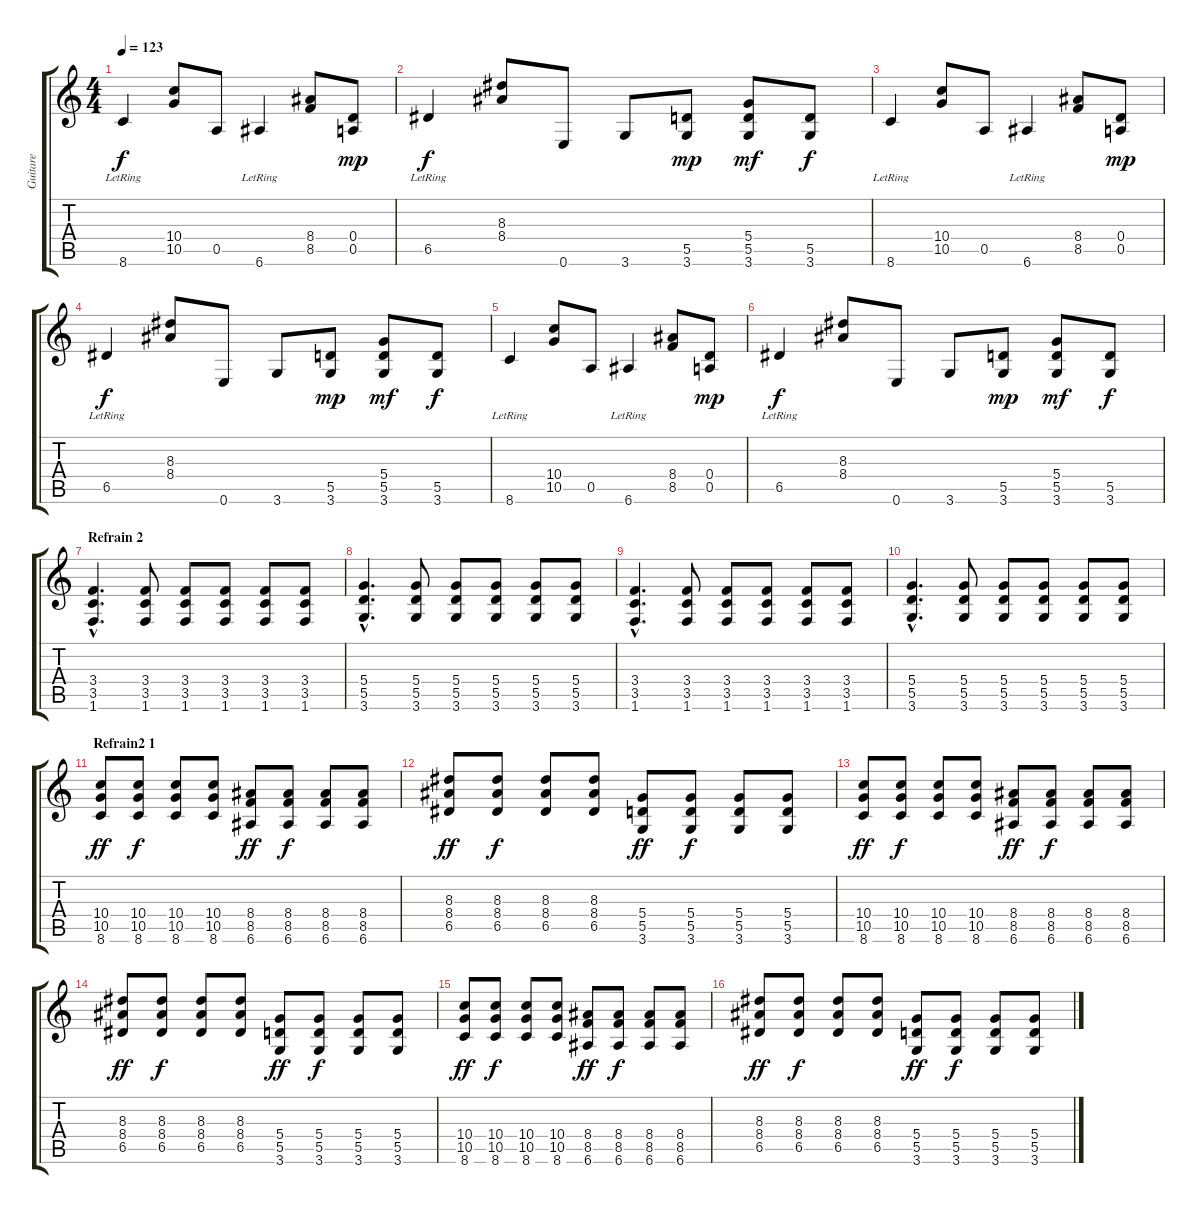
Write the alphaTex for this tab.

\track ("Guitare" "Guitare") {instrument electricguitarclean}
\staff {score tabs}
\tuning (E4 B3 G3 D3 A2 E2) {hide}
\ts (4 4)
\tempo 123
\clef g2
\ks c
8.6{lr}.4{dy f} (10.4 10.5).8 0.5.8 6.6{lr}.4 (8.4 8.5).8 (0.4 0.5).8{dy mp} |
6.5{lr}.4{dy f} (8.3 8.4).8 0.6.8 3.6.8 (5.5 3.6).8{dy mp} (5.4 5.5 3.6).8{dy mf} (5.5 3.6).8{dy f} |
8.6{lr}.4 (10.4 10.5).8 0.5.8 6.6{lr}.4 (8.4 8.5).8 (0.4 0.5).8{dy mp} |
6.5{lr}.4{dy f} (8.3 8.4).8 0.6.8 3.6.8 (5.5 3.6).8{dy mp} (5.4 5.5 3.6).8{dy mf} (5.5 3.6).8{dy f} |
8.6{lr}.4 (10.4 10.5).8 0.5.8 6.6{lr}.4 (8.4 8.5).8 (0.4 0.5).8{dy mp} |
6.5{lr}.4{dy f} (8.3 8.4).8 0.6.8 3.6.8 (5.5 3.6).8{dy mp} (5.4 5.5 3.6).8{dy mf} (5.5 3.6).8{dy f} |
\section ("" "Refrain 2")
(3.4{hac} 3.5{hac} 1.6{hac}).4{d volume 8 instrument overdrivenguitar} (3.4 3.5 1.6).8 (3.4 3.5 1.6).8 (3.4 3.5 1.6).8 (3.4 3.5 1.6).8 (3.4 3.5 1.6).8 |
(5.4{hac} 5.5{hac} 3.6{hac}).4{d} (5.4 5.5 3.6).8 (5.4 5.5 3.6).8 (5.4 5.5 3.6).8 (5.4 5.5 3.6).8 (5.4 5.5 3.6).8 |
(3.4{hac} 3.5{hac} 1.6{hac}).4{d} (3.4 3.5 1.6).8 (3.4 3.5 1.6).8 (3.4 3.5 1.6).8 (3.4 3.5 1.6).8 (3.4 3.5 1.6).8 |
(5.4{hac} 5.5{hac} 3.6{hac}).4{d} (5.4 5.5 3.6).8 (5.4 5.5 3.6).8 (5.4 5.5 3.6).8 (5.4 5.5 3.6).8 (5.4 5.5 3.6).8 |
\section ("" "Refrain2 1")
(10.4 10.5 8.6).8{dy ff} (10.4 10.5 8.6).8{dy f} (10.4 10.5 8.6).8 (10.4 10.5 8.6).8 (8.4 8.5 6.6).8{dy ff} (8.4 8.5 6.6).8{dy f} (8.4 8.5 6.6).8 (8.4 8.5 6.6).8 |
(8.3 8.4 6.5).8{dy ff} (8.3 8.4 6.5).8{dy f} (8.3 8.4 6.5).8 (8.3 8.4 6.5).8 (5.4 5.5 3.6).8{dy ff} (5.4 5.5 3.6).8{dy f} (5.4 5.5 3.6).8 (5.4 5.5 3.6).8 |
(10.4 10.5 8.6).8{dy ff} (10.4 10.5 8.6).8{dy f} (10.4 10.5 8.6).8 (10.4 10.5 8.6).8 (8.4 8.5 6.6).8{dy ff} (8.4 8.5 6.6).8{dy f} (8.4 8.5 6.6).8 (8.4 8.5 6.6).8 |
(8.3 8.4 6.5).8{dy ff} (8.3 8.4 6.5).8{dy f} (8.3 8.4 6.5).8 (8.3 8.4 6.5).8 (5.4 5.5 3.6).8{dy ff} (5.4 5.5 3.6).8{dy f} (5.4 5.5 3.6).8 (5.4 5.5 3.6).8 |
(10.4 10.5 8.6).8{dy ff} (10.4 10.5 8.6).8{dy f} (10.4 10.5 8.6).8 (10.4 10.5 8.6).8 (8.4 8.5 6.6).8{dy ff} (8.4 8.5 6.6).8{dy f} (8.4 8.5 6.6).8 (8.4 8.5 6.6).8 |
(8.3 8.4 6.5).8{dy ff} (8.3 8.4 6.5).8{dy f} (8.3 8.4 6.5).8 (8.3 8.4 6.5).8 (5.4 5.5 3.6).8{dy ff} (5.4 5.5 3.6).8{dy f} (5.4 5.5 3.6).8 (5.4 5.5 3.6).8
